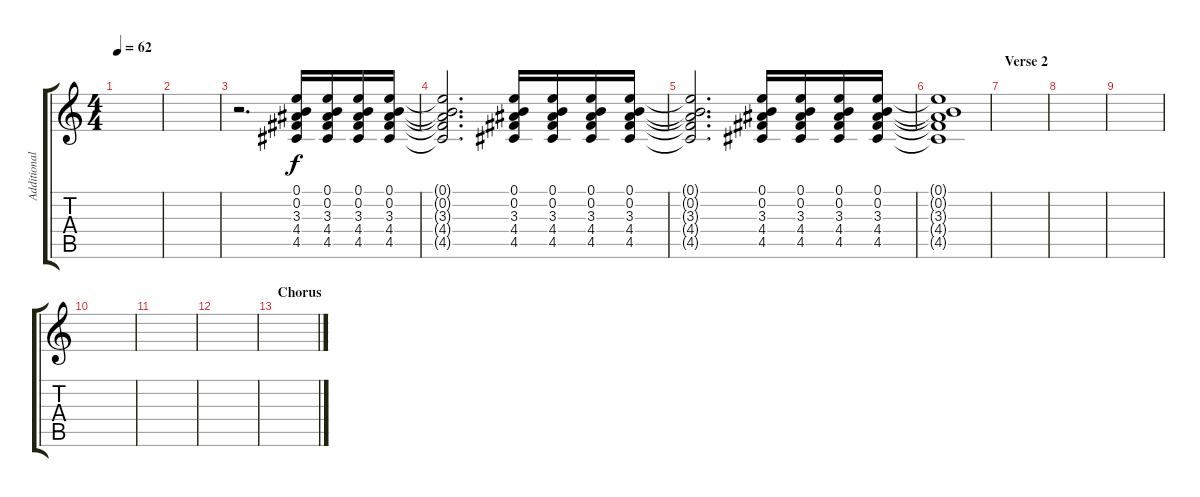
\track ("Additional Guitar" "Additional") {instrument distortionguitar}
\staff {score tabs}
\tuning (E4 B3 G3 D3 A2 E2) {hide}
\ts (4 4)
\tempo 62
\clef g2
\ks c
|
|
r.2{d} (0.1 0.2 3.3 4.4 4.5).16 (0.1 0.2 3.3 4.4 4.5).16 (0.1 0.2 3.3 4.4 4.5).16 (0.1 0.2 3.3 4.4 4.5).16 |
(0.1{t} 0.2{t} 3.3{t} 4.4{t} 4.5{t}).2{d} (0.1 0.2 3.3 4.4 4.5).16 (0.1 0.2 3.3 4.4 4.5).16 (0.1 0.2 3.3 4.4 4.5).16 (0.1 0.2 3.3 4.4 4.5).16 |
(0.1{t} 0.2{t} 3.3{t} 4.4{t} 4.5{t}).2{d} (0.1 0.2 3.3 4.4 4.5).16 (0.1 0.2 3.3 4.4 4.5).16 (0.1 0.2 3.3 4.4 4.5).16 (0.1 0.2 3.3 4.4 4.5).16 |
(0.1{t} 0.2{t} 3.3{t} 4.4{t} 4.5{t}).1 |
\section ("" "Verse 2")
|
|
|
|
|
|
\section ("" "Chorus")
